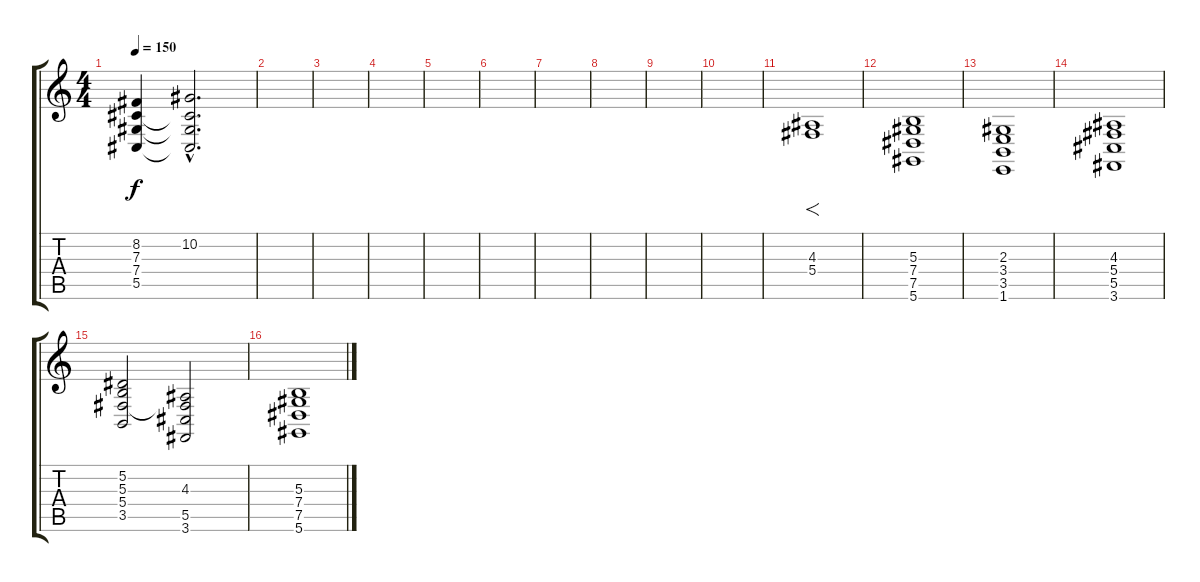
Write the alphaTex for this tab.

\track "" {instrument stringensemble1}
\staff {score tabs}
\tuning (Eb4 Bb3 Gb3 Db3 Ab2 Eb2) {hide}
\ts (4 4)
\tempo 150
\clef g2
\ks c
(8.2{t} 7.3{t} 7.4{t} 5.5{t}).4{dy f} (10.2{hac} 7.3{hac t} 7.4{hac t} 5.5{hac t}).2{d} |
|
|
|
|
|
|
|
|
|
(4.3 5.4).1{f} |
(5.3 7.4 7.5 5.6).1 |
(2.3 3.4 3.5 1.6).1 |
(4.3 5.4 5.5 3.6).1 |
(5.2 5.3 5.4 3.5).2 (4.3 5.4{t} 5.5 3.6).2 |
(5.3 7.4 7.5 5.6).1
